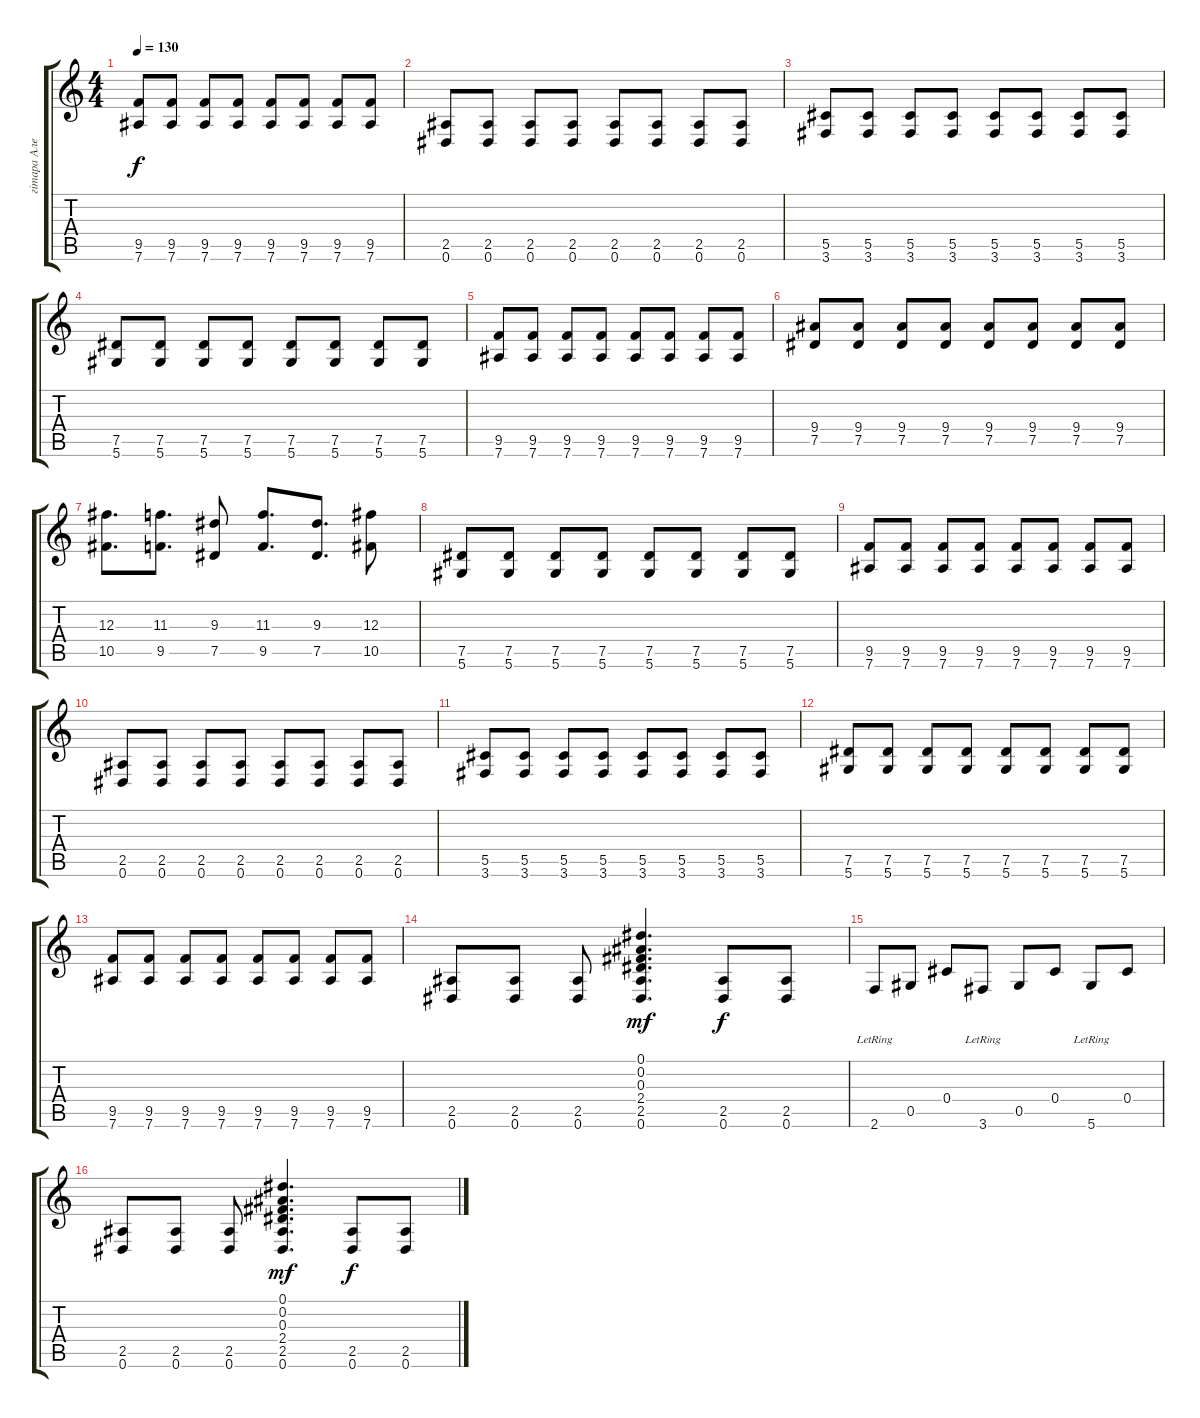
\track ("гiтара Алесь" "гiтара Але") {instrument distortionguitar}
\staff {score tabs}
\tuning (Eb4 Bb3 Gb3 Db3 Ab2 Eb2) {hide}
\ts (4 4)
\tempo 130
\clef g2
\ks c
(9.5 7.6).8{dy f} (9.5 7.6).8 (9.5 7.6).8 (9.5 7.6).8 (9.5 7.6).8 (9.5 7.6).8 (9.5 7.6).8 (9.5 7.6).8 |
(2.5 0.6).8 (2.5 0.6).8 (2.5 0.6).8 (2.5 0.6).8 (2.5 0.6).8 (2.5 0.6).8 (2.5 0.6).8 (2.5 0.6).8 |
(5.5 3.6).8 (5.5 3.6).8 (5.5 3.6).8 (5.5 3.6).8 (5.5 3.6).8 (5.5 3.6).8 (5.5 3.6).8 (5.5 3.6).8 |
(7.5 5.6).8 (7.5 5.6).8 (7.5 5.6).8 (7.5 5.6).8 (7.5 5.6).8 (7.5 5.6).8 (7.5 5.6).8 (7.5 5.6).8 |
(9.5 7.6).8 (9.5 7.6).8 (9.5 7.6).8 (9.5 7.6).8 (9.5 7.6).8 (9.5 7.6).8 (9.5 7.6).8 (9.5 7.6).8 |
(9.4 7.5).8 (9.4 7.5).8 (9.4 7.5).8 (9.4 7.5).8 (9.4 7.5).8 (9.4 7.5).8 (9.4 7.5).8 (9.4 7.5).8 |
(12.3 10.5).8{d} (11.3 9.5).8{d} (9.3 7.5).8 (11.3 9.5).8{d} (9.3 7.5).8{d} (12.3 10.5).8 |
(7.5 5.6).8 (7.5 5.6).8 (7.5 5.6).8 (7.5 5.6).8 (7.5 5.6).8 (7.5 5.6).8 (7.5 5.6).8 (7.5 5.6).8 |
(9.5 7.6).8 (9.5 7.6).8 (9.5 7.6).8 (9.5 7.6).8 (9.5 7.6).8 (9.5 7.6).8 (9.5 7.6).8 (9.5 7.6).8 |
(2.5 0.6).8 (2.5 0.6).8 (2.5 0.6).8 (2.5 0.6).8 (2.5 0.6).8 (2.5 0.6).8 (2.5 0.6).8 (2.5 0.6).8 |
(5.5 3.6).8 (5.5 3.6).8 (5.5 3.6).8 (5.5 3.6).8 (5.5 3.6).8 (5.5 3.6).8 (5.5 3.6).8 (5.5 3.6).8 |
(7.5 5.6).8 (7.5 5.6).8 (7.5 5.6).8 (7.5 5.6).8 (7.5 5.6).8 (7.5 5.6).8 (7.5 5.6).8 (7.5 5.6).8 |
(9.5 7.6).8 (9.5 7.6).8 (9.5 7.6).8 (9.5 7.6).8 (9.5 7.6).8 (9.5 7.6).8 (9.5 7.6).8 (9.5 7.6).8 |
(2.5 0.6).8 (2.5 0.6).8 (2.5 0.6).8 (0.1 0.2 0.3 2.4 2.5 0.6).4{d dy mf} (2.5 0.6).8{dy f} (2.5 0.6).8 |
2.6{lr}.8 0.5.8 0.4.8 3.6{lr}.8 0.5.8 0.4.8 5.6{lr}.8 0.4.8 |
(2.5 0.6).8 (2.5 0.6).8 (2.5 0.6).8 (0.1 0.2 0.3 2.4 2.5 0.6).4{d dy mf} (2.5 0.6).8{dy f} (2.5 0.6).8
